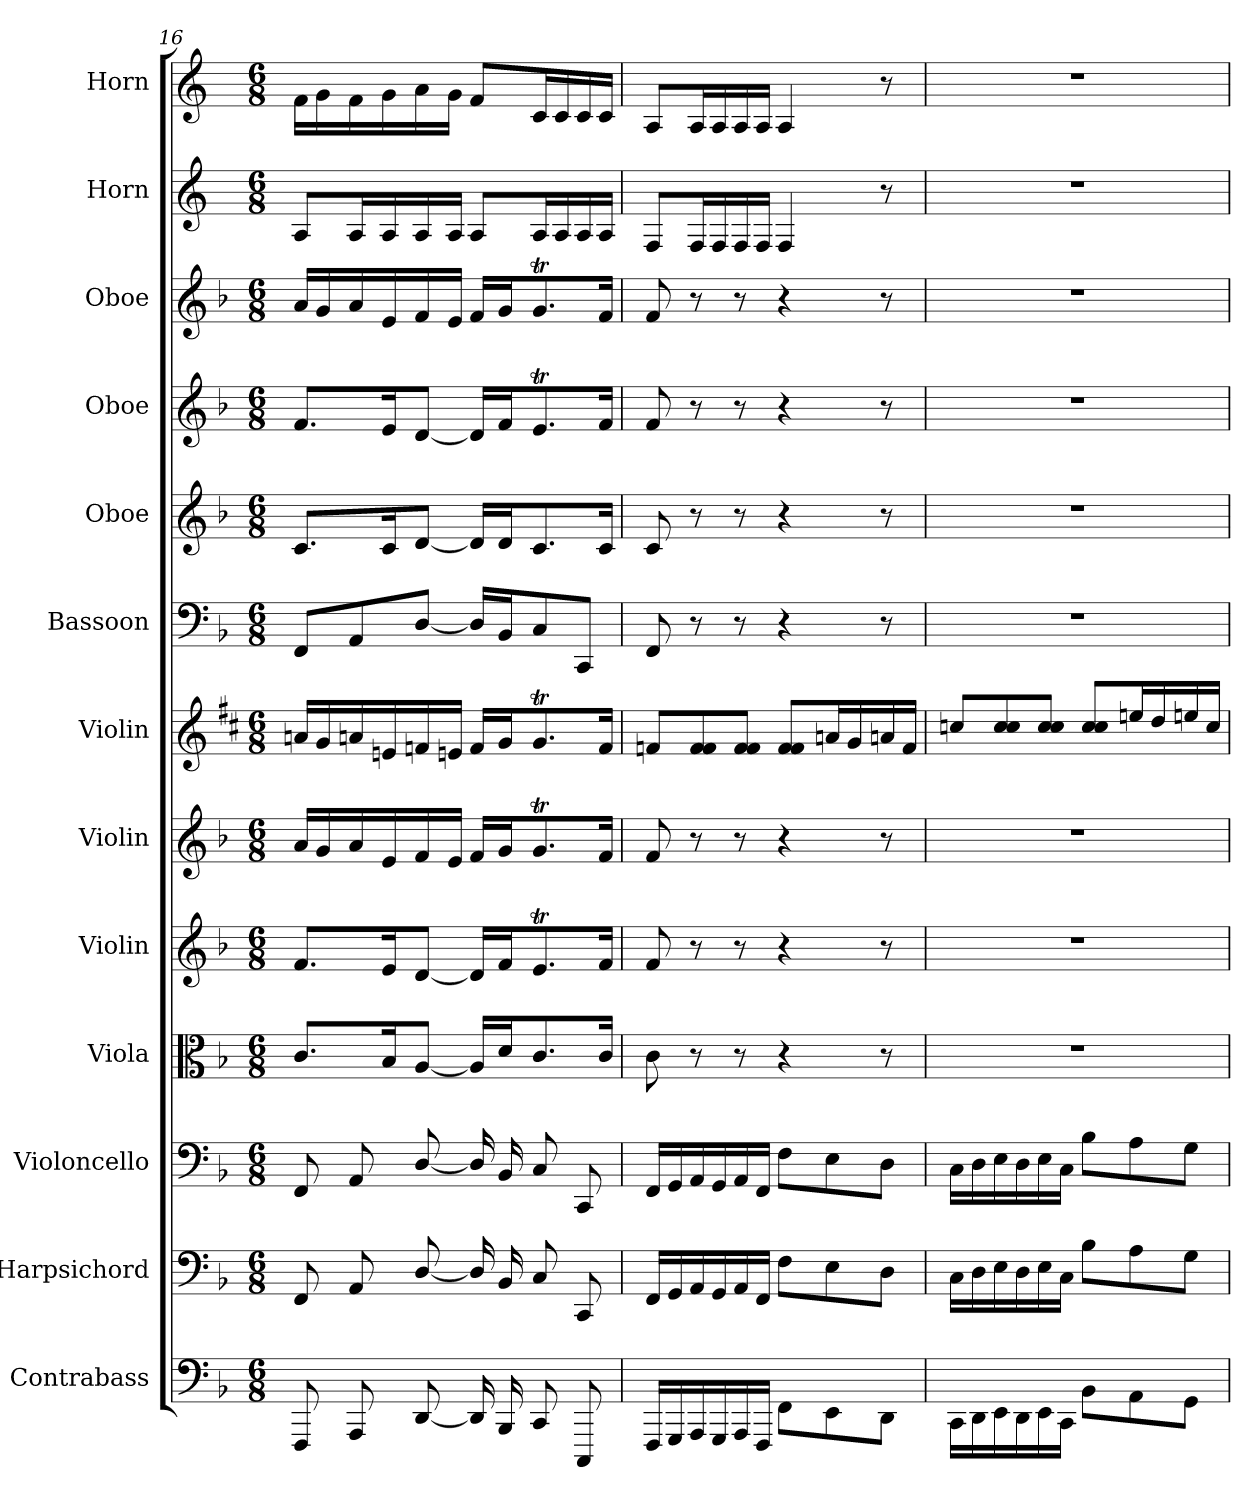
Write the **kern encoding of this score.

**kern	**kern	**kern	**kern	**kern	**kern	**kern	**kern	**kern	**kern	**kern	**kern	**kern
*part13	*part12	*part11	*part10	*part9	*part8	*part7	*part6	*part5	*part4	*part3	*part2	*part1
*staff13	*staff12	*staff11	*staff10	*staff9	*staff8	*staff7	*staff6	*staff5	*staff4	*staff3	*staff2	*staff1
*I"Contrabass	*I"Harpsichord	*I"Violoncello	*I"Viola	*I"Violin	*I"Violin	*I"Violin	*I"Bassoon	*I"Oboe	*I"Oboe	*I"Oboe	*I"Horn	*I"Horn
*I'Cb	*I'Hpschd	*I'Vc	*I'Vla	*I'Vln	*I'Vln	*I'Vln	*I'Bsn	*I'Ob	*I'Ob	*I'Ob	*I'Hn	*I'Hn
*clefF4	*clefF4	*clefF4	*clefC3	*clefG2	*clefG2	*clefG2	*clefF4	*clefG2	*clefG2	*clefG2	*clefG2	*clefG2
*ITrd7c12	*	*	*	*	*	*	*	*	*	*	*ITrd4c7	*ITrd4c7
*k[b-]	*k[b-]	*k[b-]	*k[b-]	*k[b-]	*k[b-]	*k[f#c#]	*k[b-]	*k[b-]	*k[b-]	*k[b-]	*k[b-]	*k[b-]
*F:	*F:	*F:	*F:	*F:	*F:	*D:	*F:	*F:	*F:	*F:	*F:	*F:
*M6/8	*M6/8	*M6/8	*M6/8	*M6/8	*M6/8	*M6/8	*M6/8	*M6/8	*M6/8	*M6/8	*M6/8	*M6/8
=16	=16	=16	=16	=16	=16	=16	=16	=16	=16	=16	=16	=16
8FFFF/	8FF/	8FF/	8.c/L	8.f/L	16a/LL	16an/LL	8FF/L	8.c/L	8.f/L	16a/LL	8D/L	16B-\LL
.	.	.	.	.	16g/	16g/	.	.	.	16g/	.	16c\
8AAAA/	8AA/	8AA/	.	.	16a/	16an/	8AA/	.	.	16a/	16D/L	16B-\
.	.	.	16B-/K	16e/K	16e/	16en/	.	16c/K	16e/K	16e/	16D/	16c\
[8DDD/	[8D/	[8D/	[8A/J	[8d/J	16f/	16fn/	[8D/J	[8d/J	[8d/J	16f/	16D/	16d\
.	.	.	.	.	16e/JJ	16en/JJ	.	.	.	16e/JJ	16D/JJ	16c\JJ
16DDD/]	16D/]	16D/]	16A/LL]	16d/LL]	16f/LL	16f/LL	16D/LL]	16d/LL]	16d/LL]	16f/LL	8D/L	8B-/L
16BBBB-/	16BB-/	16BB-/	16d/J	16f/J	16g/J	16g/J	16BB-/J	16d/J	16f/J	16g/J	.	.
8CCC/	8C/	8C/	8.c/	8.et/	8.gT/	8.gT/	8C/	8.c/	8.et/	8.gT/	16D/L	16F/L
.	.	.	.	.	.	.	.	.	.	.	16D/	16F/
8CCCC/	8CC/	8CC/	.	.	.	.	8CC/J	.	.	.	16D/	16F/
.	.	.	16c/Jk	16f/Jk	16f/Jk	16f/Jk	.	16c/Jk	16f/Jk	16f/Jk	16D/JJ	16F/JJ
=17	=17	=17	=17	=17	=17	=17	=17	=17	=17	=17	=17	=17
16FFFF/LL	16FF/LL	16FF/LL	8c\	8f/	8f/	8fn/L	8FF/	8c/	8f/	8f/	8BB-/L	8D/L
16GGGG/	16GG/	16GG/	.	.	.	.	.	.	.	.	.	.
16AAAA/	16AA/	16AA/	8r	8r	8r	8f/ 8f/	8r	8r	8r	8r	16BB-/L	16D/L
16GGGG/	16GG/	16GG/	.	.	.	.	.	.	.	.	16BB-/	16D/
16AAAA/	16AA/	16AA/	8r	8r	8r	8f/ 8f/J	8r	8r	8r	8r	16BB-/	16D/
16FFFF/JJ	16FF/JJ	16FF/JJ	.	.	.	.	.	.	.	.	16BB-/JJ	16D/JJ
8FFF\L	8F\L	8F\L	4r	4r	4r	8f/ 8f/L	4r	4r	4r	4r	4BB-/	4D/
8EEE\	8E\	8E\	.	.	.	16an/L	.	.	.	.	.	.
.	.	.	.	.	.	16g/	.	.	.	.	.	.
8DDD\J	8D\J	8D\J	8r	8r	8r	16an/	8r	8r	8r	8r	8r	8r
.	.	.	.	.	.	16f/JJ	.	.	.	.	.	.
=18	=18	=18	=18	=18	=18	=18	=18	=18	=18	=18	=18	=18
16CCC\LL	16C\LL	16C\LL	2.r	2.r	2.r	8ccn/L	2.r	2.r	2.r	2.r	2.r	2.r
16DDD\	16D\	16D\	.	.	.	.	.	.	.	.	.	.
16EEE\	16E\	16E\	.	.	.	8cc/ 8cc/	.	.	.	.	.	.
16DDD\	16D\	16D\	.	.	.	.	.	.	.	.	.	.
16EEE\	16E\	16E\	.	.	.	8cc/ 8cc/J	.	.	.	.	.	.
16CCC\JJ	16C\JJ	16C\JJ	.	.	.	.	.	.	.	.	.	.
8BBB-\L	8B-\L	8B-\L	.	.	.	8cc/ 8cc/L	.	.	.	.	.	.
8AAA\	8A\	8A\	.	.	.	16een/L	.	.	.	.	.	.
.	.	.	.	.	.	16dd/	.	.	.	.	.	.
8GGG\J	8G\J	8G\J	.	.	.	16een/	.	.	.	.	.	.
.	.	.	.	.	.	16cc/JJ	.	.	.	.	.	.
=	=	=	=	=	=	=	=	=	=	=	=	=
*-	*-	*-	*-	*-	*-	*-	*-	*-	*-	*-	*-	*-
